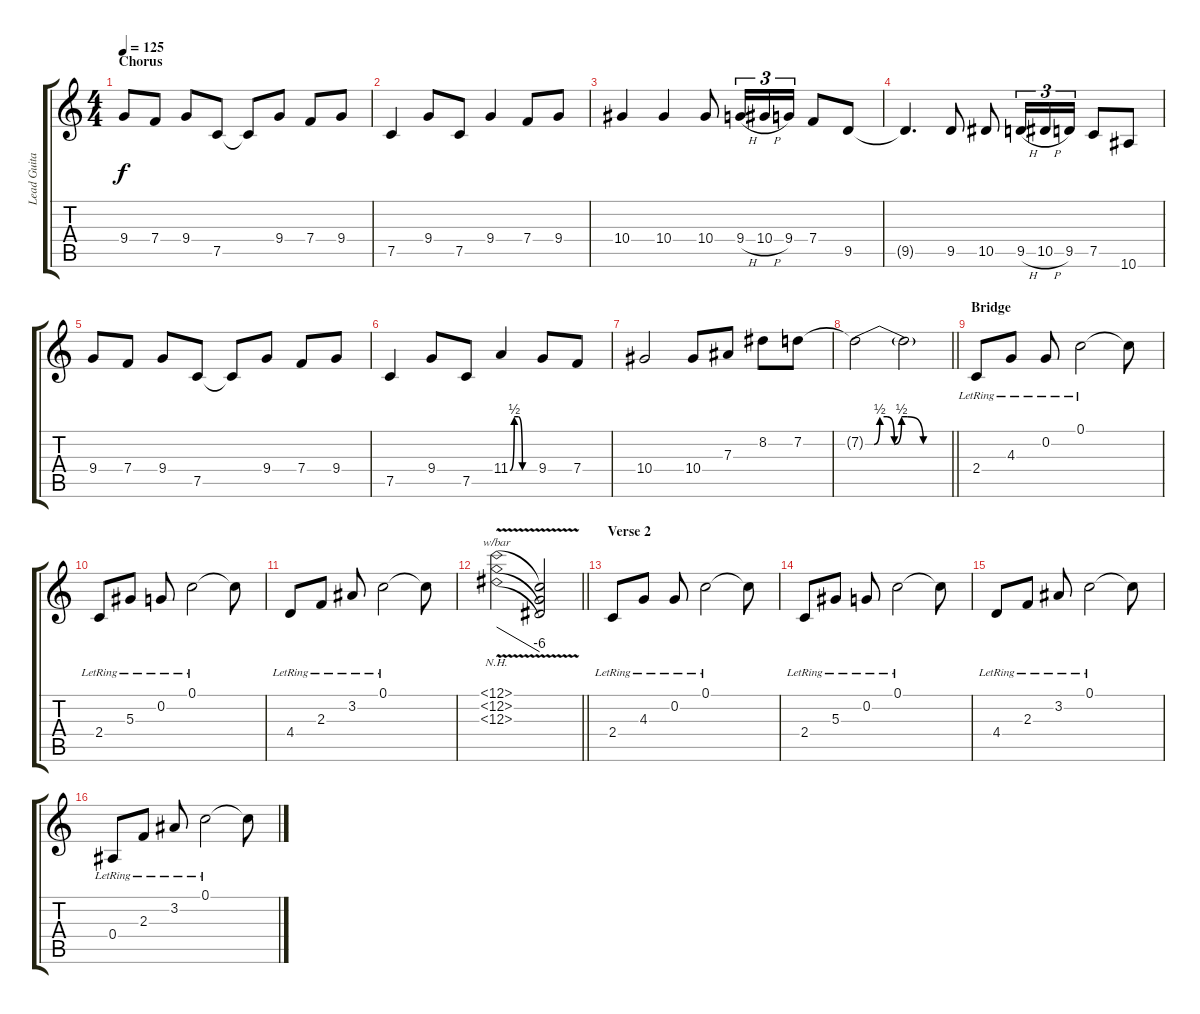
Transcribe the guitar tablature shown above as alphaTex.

\track ("Lead Guitar" "Lead Guita") {instrument distortionguitar}
\staff {score tabs}
\tuning (C4 G3 Eb3 Bb2 F2 C2) {hide}
\ts (4 4)
\section ("" "Chorus")
\tempo 125
\clef g2
\ks c
9.4.8{dy f} 7.4.8 9.4.8 7.5.8 7.5{t}.8 9.4.8 7.4.8 9.4.8 |
7.5.4 9.4.8 7.5.8 9.4.4 7.4.8 9.4.8 |
10.4.4 10.4.4 10.4.8 9.4{h}.16{tu (3 2)} 10.4{h}.16{tu (3 2)} 9.4.16{tu (3 2)} 7.4.8 9.5.8 |
9.5{t}.4{d} 9.5.8 10.5.8 9.5{h}.16{tu (3 2)} 10.5{h}.16{tu (3 2)} 9.5.16{tu (3 2)} 7.5.8 10.6.8 |
9.4.8 7.4.8 9.4.8 7.5.8 7.5{t}.8 9.4.8 7.4.8 9.4.8 |
7.5.4 9.4.8 7.5.8 11.4{be (custom 0 0 10 2 20 2 30 0 60 0)}.4 9.4.8 7.4.8 |
10.4.2 10.4.8 7.3.8 8.2.8 7.2.8 |
\barLineRight lightlight
7.2{be (custom 0 0 6 0 10 2 15 2 20 0 25 2 29 2 40 0 60 0) t}.2 7.2{t}.2 |
\section ("" "Bridge")
2.4{lr}.8{instrument electricguitarclean} 4.3{lr}.8 0.2{lr}.8 0.1{lr}.2 0.1{t}.8 |
2.4{lr}.8 5.3{lr}.8 0.2{lr}.8 0.1{lr}.2 0.1{t}.8 |
4.4{lr}.8 2.3{lr}.8 3.2{lr}.8 0.1{lr}.2 0.1{t}.8 |
\barLineRight lightlight
(0.1{nh} 0.2{nh} 0.3{nh v}).2{tbe (dive default 0 0 60 -24)} (0.1{t} 0.2{t} 0.3{t}).2 |
\section ("" "Verse 2")
2.4{lr}.8 4.3{lr}.8 0.2{lr}.8 0.1{lr}.2 0.1{t}.8 |
2.4{lr}.8 5.3{lr}.8 0.2{lr}.8 0.1{lr}.2 0.1{t}.8 |
4.4{lr}.8 2.3{lr}.8 3.2{lr}.8 0.1{lr}.2 0.1{t}.8 |
0.4{lr}.8 2.3{lr}.8 3.2{lr}.8 0.1{lr}.2 0.1{t}.8
